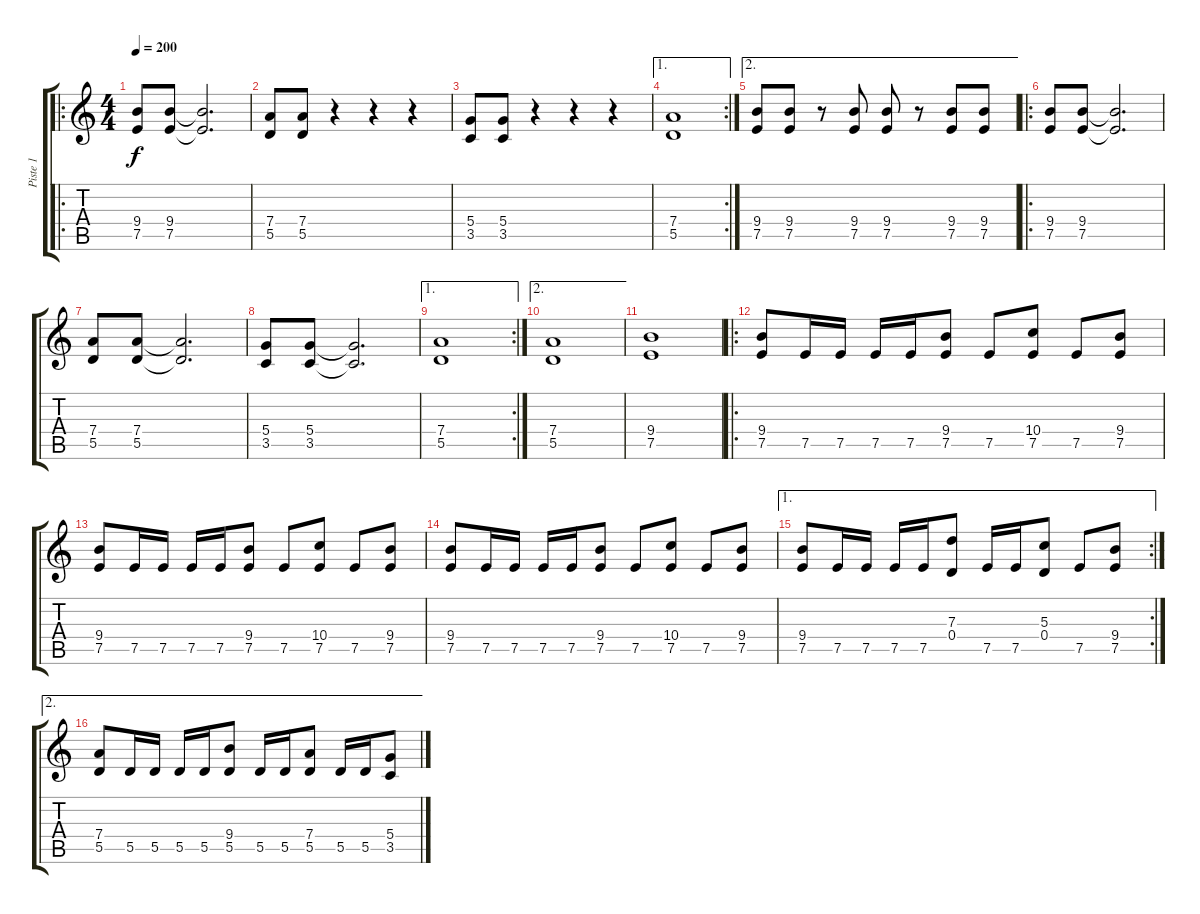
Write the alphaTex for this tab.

\track ("Piste 1" "Piste 1") {instrument overdrivenguitar}
\staff {score tabs}
\tuning (E4 B3 G3 D3 A2 E2) {hide}
\ro
\ts (4 4)
\tempo 200
\clef g2
\ks c
(9.4 7.5).8{dy f} (9.4 7.5).8 (9.4{t} 7.5{t}).2{d} |
(7.4 5.5).8 (7.4 5.5).8 r.4 r.4 r.4 |
(5.4 3.5).8 (5.4 3.5).8 r.4 r.4 r.4 |
\ae 1
\rc 2
(7.4 5.5).1 |
\ae 2
(9.4 7.5).8 (9.4 7.5).8 r.8 (9.4 7.5).8 (9.4 7.5).8 r.8 (9.4 7.5).8 (9.4 7.5).8 |
\ro
(9.4 7.5).8 (9.4 7.5).8 (9.4{t} 7.5{t}).2{d} |
(7.4 5.5).8 (7.4 5.5).8 (7.4{t} 5.5{t}).2{d} |
(5.4 3.5).8 (5.4 3.5).8 (5.4{t} 3.5{t}).2{d} |
\ae 1
\rc 2
(7.4 5.5).1 |
\ae 2
(7.4 5.5).1 |
(9.4 7.5).1 |
\ro
(9.4 7.5).8 7.5.16 7.5.16 7.5.16 7.5.16 (9.4 7.5).8 7.5.8 (10.4 7.5).8 7.5.8 (9.4 7.5).8 |
(9.4 7.5).8 7.5.16 7.5.16 7.5.16 7.5.16 (9.4 7.5).8 7.5.8 (10.4 7.5).8 7.5.8 (9.4 7.5).8 |
(9.4 7.5).8 7.5.16 7.5.16 7.5.16 7.5.16 (9.4 7.5).8 7.5.8 (10.4 7.5).8 7.5.8 (9.4 7.5).8 |
\ae 1
\rc 2
(9.4 7.5).8 7.5.16 7.5.16 7.5.16 7.5.16 (7.3 0.4).8 7.5.16 7.5.16 (5.3 0.4).8 7.5.8 (9.4 7.5).8 |
\ae 2
(7.4 5.5).8 5.5.16 5.5.16 5.5.16 5.5.16 (9.4 5.5).8 5.5.16 5.5.16 (7.4 5.5).8 5.5.16 5.5.16 (5.4 3.5).8
